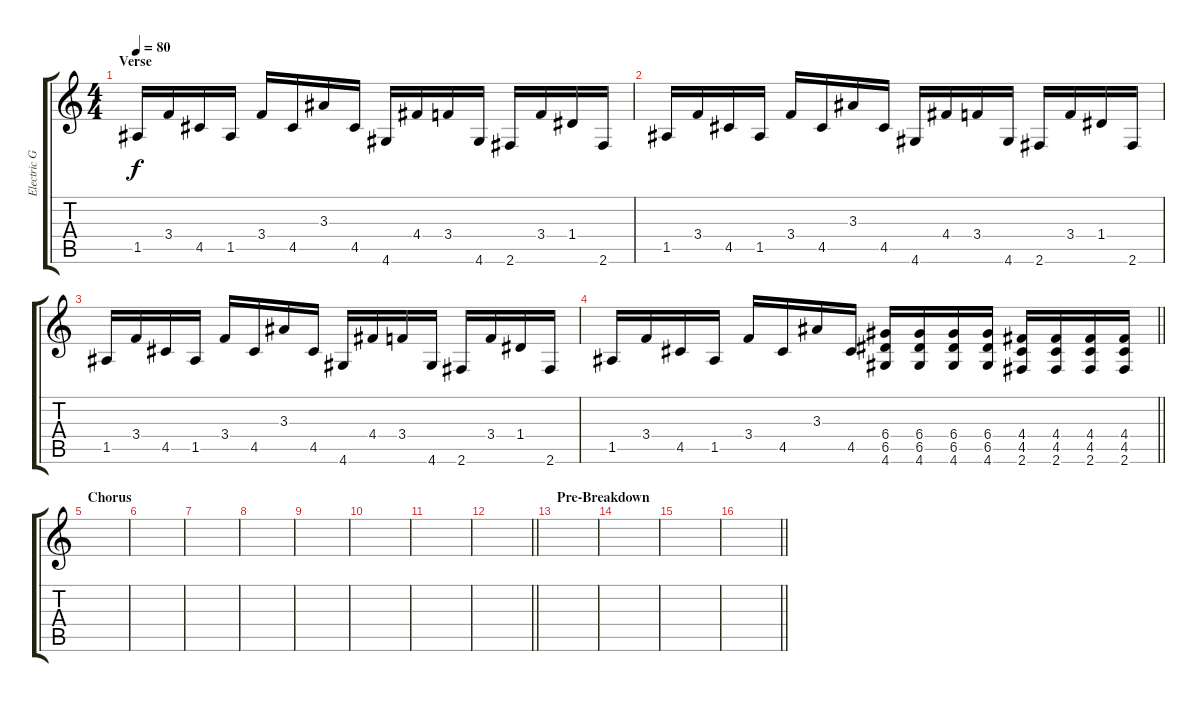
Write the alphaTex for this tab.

\track ("Electric Guitar" "Electric G") {instrument electricguitarclean}
\staff {score tabs}
\tuning (E4 B3 G3 D3 A2 E2) {hide}
\ts (4 4)
\section ("" "Verse")
\tempo 80
\clef g2
\ks c
1.5.16{dy f} 3.4.16 4.5.16 1.5.16 3.4.16 4.5.16 3.3.16 4.5.16 4.6.16 4.4.16 3.4.16 4.6.16 2.6.16 3.4.16 1.4.16 2.6.16 |
1.5.16 3.4.16 4.5.16 1.5.16 3.4.16 4.5.16 3.3.16 4.5.16 4.6.16 4.4.16 3.4.16 4.6.16 2.6.16 3.4.16 1.4.16 2.6.16 |
1.5.16 3.4.16 4.5.16 1.5.16 3.4.16 4.5.16 3.3.16 4.5.16 4.6.16 4.4.16 3.4.16 4.6.16 2.6.16 3.4.16 1.4.16 2.6.16 |
\barLineRight lightlight
1.5.16 3.4.16 4.5.16 1.5.16 3.4.16 4.5.16 3.3.16 4.5.16 (6.4 6.5 4.6).16 (6.4 6.5 4.6).16 (6.4 6.5 4.6).16 (6.4 6.5 4.6).16 (4.4 4.5 2.6).16 (4.4 4.5 2.6).16 (4.4 4.5 2.6).16 (4.4 4.5 2.6).16 |
\section ("" "Chorus")
|
|
|
|
|
|
|
\barLineRight lightlight
|
\section ("" "Pre-Breakdown")
|
|
|
\barLineRight lightlight
